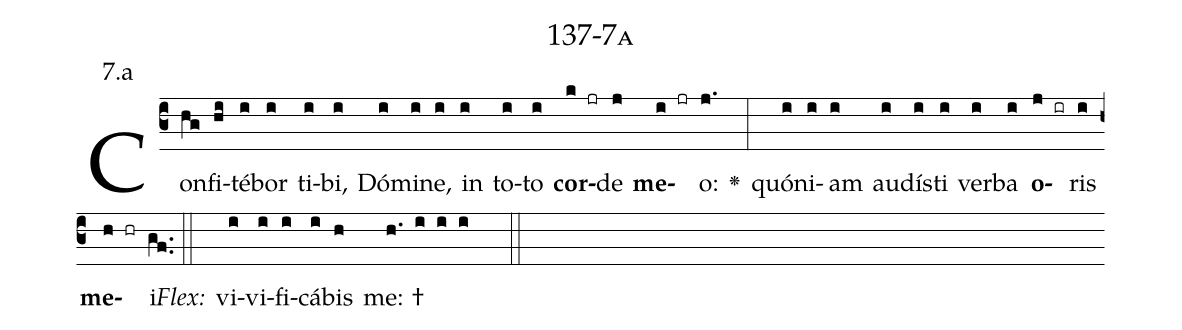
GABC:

name: 137-7a;
annotation: 7.a;
%%
(c3)Con(hg)fi(hi)té(i)bor(i) ti(i)bi,(i) Dó(i)mi(i)ne,(i) in(i) to(i)to(i) <b>cor</b>(k jr)de(j) <b>me</b>(i jr)o:(j.) <v>\greheightstar</v>(:) quón(i)i(i)am(i) au(i)dís(i)ti(i) ver(i)ba(i) <b>o</b>(j ir)ris(i) <b>me</b>(h hr)i.(gf..) (::)
<i>Flex:</i>()  vi(i)vi(i)fi(i)cá(i)bis(h) me: †(h. i i i  ::)

%E(i) u(i) o(j) u(i) a(h) e.(gf..) (::)
